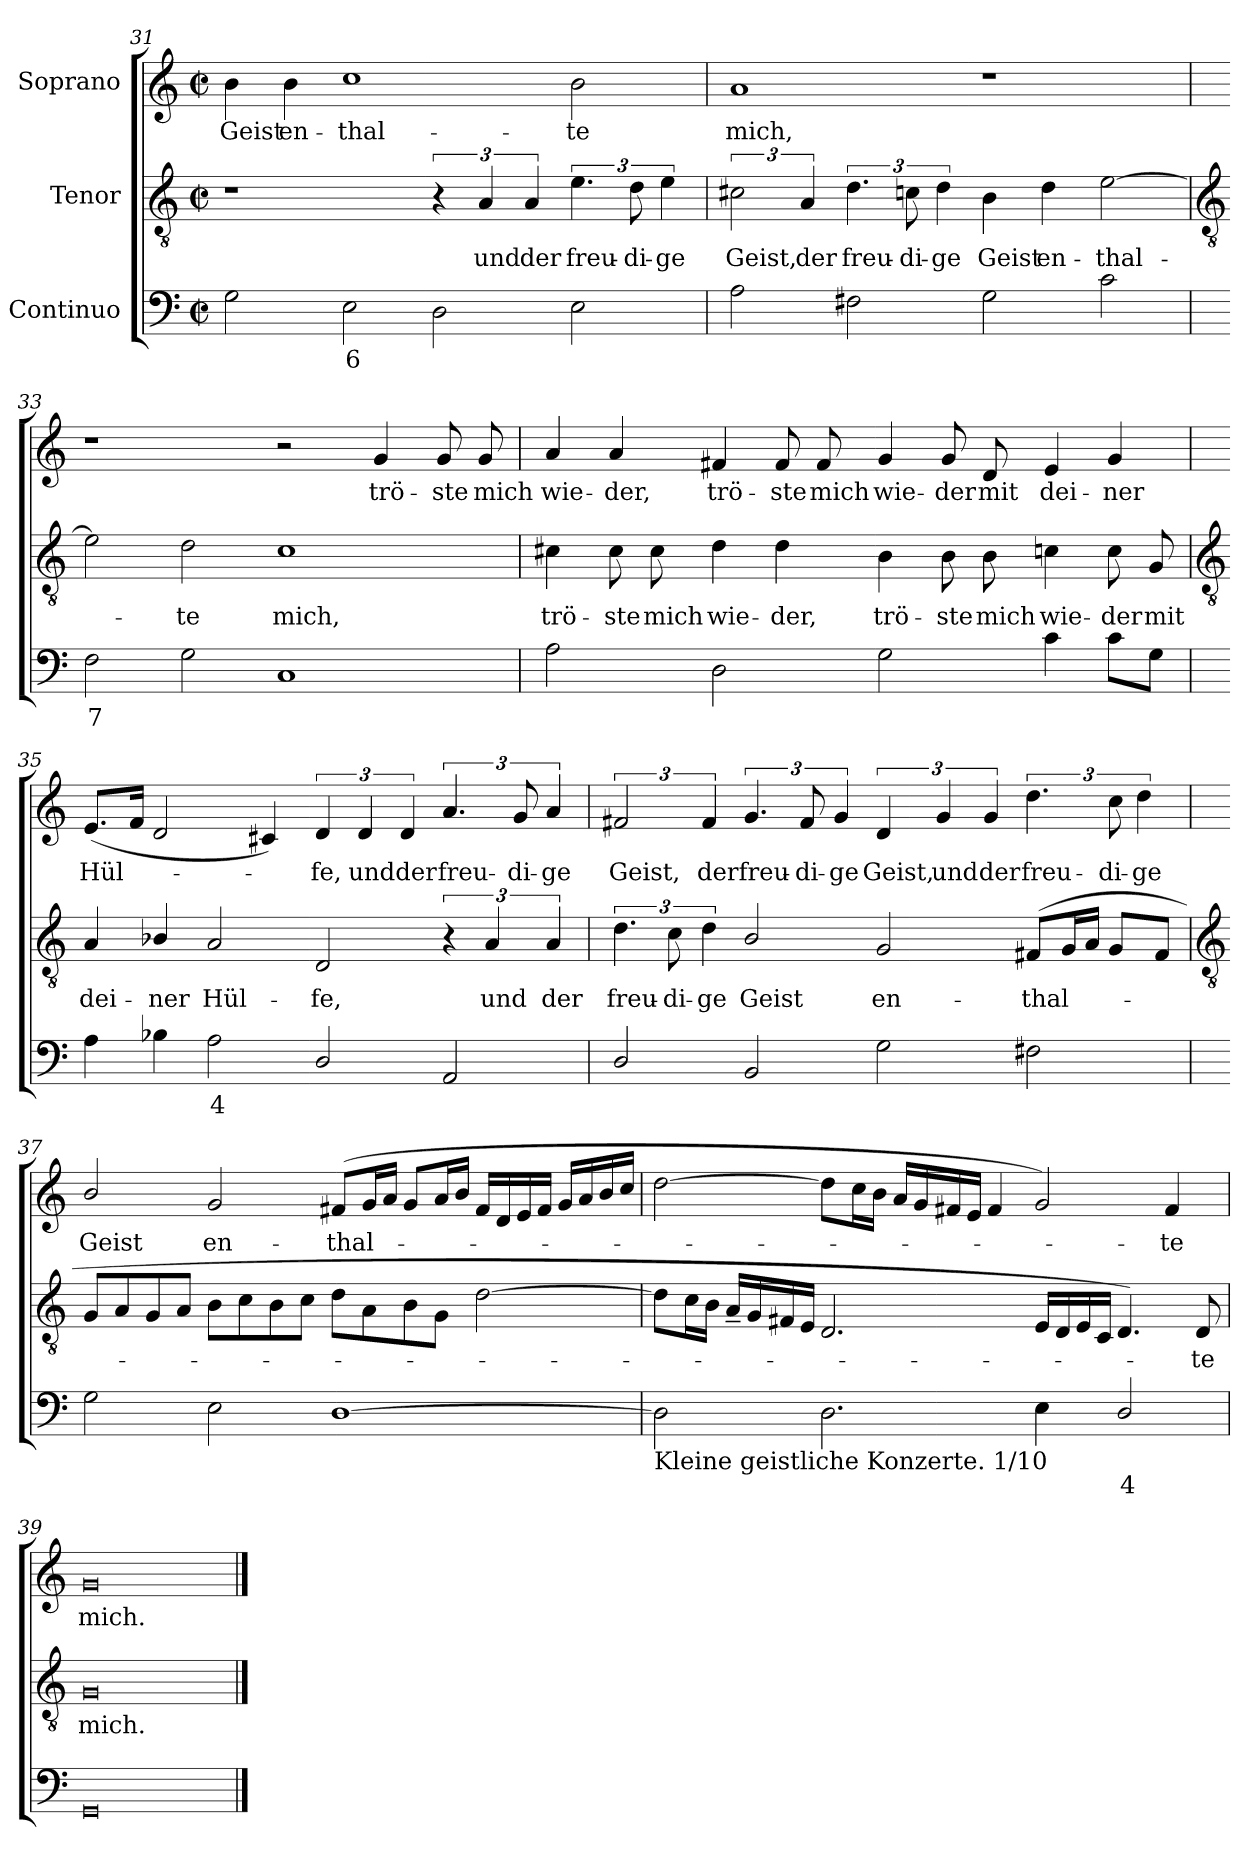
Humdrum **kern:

**kern	**text	**kern	**text	**kern	**text
*part3	*part3	*part2	*part2	*part1	*part1
*staff3	*staff3	*staff2	*staff2	*staff1	*staff1
*I"Continuo	*	*I"Tenor	*	*I"Soprano	*
!!LO:LB:g=z
*clefF4	*	*clefGv2	*	*clefG2	*
*k[]	*	*k[]	*	*k[]	*
*C:	*	*C:	*	*C:	*
*M4/2	*	*M4/2	*	*M4/2	*
*met(c|)	*	*met(c|)	*	*met(c|)	*
=31	=31	=31	=31	=31	=31
!	!	!	!	!	!LO:LY:b
2G	.	1r	.	4b	Geist
!	!	!	!	!	!LO:LY:b
.	.	.	.	4b	en-
!	!LO:LY:b	!	!	!	!LO:LY:b
2E	6	.	.	1cc	-thal-
2D	.	6r	.	.	.
!	!	!	!LO:LY:b	!	!
.	.	6A	und	.	.
!	!	!	!LO:LY:b	!	!
.	.	6A	der	.	.
!	!	!	!LO:LY:b	!	!LO:LY:b
2E	.	6.e	freu-	2b	-te
!	!	!	!LO:LY:b	!	!
.	.	12d	-di-	.	.
!	!	!	!LO:LY:b	!	!
.	.	6e	-ge	.	.
=32	=32	=32	=32	=32	=32
!	!	!	!LO:LY:b	!	!LO:LY:b
2A	.	3c#X	Geist,	1a	mich,
!	!	!	!LO:LY:b	!	!
.	.	6A	der	.	.
!	!	!	!LO:LY:b	!	!
2F#X	.	6.d	freu-	.	.
!	!	!	!LO:LY:b	!	!
.	.	12cn	-di-	.	.
!	!	!	!LO:LY:b	!	!
.	.	6d	-ge	.	.
!	!	!	!LO:LY:b	!	!
2G	.	4B	Geist	1r	.
!	!	!	!LO:LY:b	!	!
.	.	4d	en-	.	.
!	!	!	!LO:LY:b	!	!
2c	.	[2e	-thal-	.	.
!!LO:LB:g=z
=33	=33	=33	=33	=33	=33
*	*	*clefGv2	*	*	*
!	!LO:LY:b	!	!	!	!
2F	7	2e]	.	1r	.
!	!	!	!LO:LY:b	!	!
2G	.	2d	te	.	.
!	!	!	!LO:LY:b	!	!
1C	.	1c	mich,	2r	.
!	!	!	!	!	!LO:LY:b
.	.	.	.	4g	trö-
!	!	!	!	!	!LO:LY:b
.	.	.	.	8g	-ste
!	!	!	!	!	!LO:LY:b
.	.	.	.	8g	mich
=34	=34	=34	=34	=34	=34
!	!	!	!LO:LY:b	!	!LO:LY:b
2A	.	4c#X	trö-	4a	wie-
!	!	!	!LO:LY:b	!	!LO:LY:b
.	.	8c#	-ste	4a	-der,
!	!	!	!LO:LY:b	!	!
.	.	8c#	mich	.	.
!	!	!	!LO:LY:b	!	!LO:LY:b
2D	.	4d	wie-	4f#X	trö-
!	!	!	!LO:LY:b	!	!LO:LY:b
.	.	4d	-der,	8f#	-ste
!	!	!	!	!	!LO:LY:b
.	.	.	.	8f#	mich
!	!	!	!LO:LY:b	!	!LO:LY:b
2G	.	4B	trö-	4g	wie-
!	!	!	!LO:LY:b	!	!LO:LY:b
.	.	8B	-ste	8g	-der
!	!	!	!LO:LY:b	!	!LO:LY:b
.	.	8B	mich	8d	mit
!	!	!	!LO:LY:b	!	!LO:LY:b
4c	.	4cn	wie-	4e	dei-
!	!	!	!LO:LY:b	!	!LO:LY:b
8cL	.	8c	-der	4g	-ner
!	!	!	!LO:LY:b	!	!
8GJ	.	8G	mit	.	.
!!LO:LB:g=z
=35	=35	=35	=35	=35	=35
*	*	*clefGv2	*	*	*
!	!	!	!LO:LY:b	!	!LO:LY:b
4A	.	4A	dei-	(<8.eL	Hül-
.	.	.	.	16fJ	.
!	!	!	!LO:LY:b	!	!
4B-X	.	4B-X/	-ner	2d	.
!	!LO:LY:b	!	!LO:LY:b	!	!
2A	4	2A	Hül-	.	.
.	.	.	.	4c#X)	.
!	!	!	!LO:LY:b	!	!LO:LY:b
2D/	.	2D	-fe,	6d	fe,
!	!	!	!	!	!LO:LY:b
.	.	.	.	6d	und
!	!	!	!	!	!LO:LY:b
.	.	.	.	6d	der
!	!	!	!	!	!LO:LY:b
2AA	.	6r	.	6.a	freu-
!	!	!	!LO:LY:b	!	!
.	.	6A	und	.	.
!	!	!	!	!	!LO:LY:b
.	.	.	.	12g	-di-
!	!	!	!LO:LY:b	!	!LO:LY:b
.	.	6A	der	6a	-ge
=36	=36	=36	=36	=36	=36
!	!	!	!LO:LY:b	!	!LO:LY:b
2D/	.	6.d	freu-	3f#X	Geist,
!	!	!	!LO:LY:b	!	!
.	.	12c	-di-	.	.
!	!	!	!LO:LY:b	!	!LO:LY:b
.	.	6d	-ge	6f#	der
!	!	!	!LO:LY:b	!	!LO:LY:b
2BB	.	2B/	Geist	6.g	freu-
!	!	!	!	!	!LO:LY:b
.	.	.	.	12f#	-di-
!	!	!	!	!	!LO:LY:b
.	.	.	.	6g	-ge
!	!	!	!LO:LY:b	!	!LO:LY:b
2G	.	2G	en-	6d	Geist,
!	!	!	!	!	!LO:LY:b
.	.	.	.	6g	und
!	!	!	!	!	!LO:LY:b
.	.	.	.	6g	der
!	!	!	!LO:LY:b	!	!LO:LY:b
2F#X	.	(<8F#XL	-thal-	6.dd	freu-
.	.	16GL	.	.	.
.	.	16AJJ	.	.	.
!	!	!	!	!	!LO:LY:b
.	.	8GL	.	12cc	-di-
!	!	!	!	!	!LO:LY:b
.	.	.	.	6dd	-ge
.	.	8F#J	.	.	.
!!LO:LB:g=z
=37	=37	=37	=37	=37	=37
*	*	*clefGv2	*	*	*
!	!	!	!	!	!LO:LY:b
2G	.	8GL	.	2b/	Geist
.	.	8A	.	.	.
.	.	8G	.	.	.
.	.	8AJ	.	.	.
!	!	!	!	!	!LO:LY:b
2E	.	8BL	.	2g	en-
.	.	8c	.	.	.
.	.	8B	.	.	.
.	.	8cJ	.	.	.
!	!	!	!	!	!LO:LY:b
[1D	.	8dL	.	(<8f#XL	-thal-
.	.	8A	.	16gL	.
.	.	.	.	16aJJ	.
.	.	8B	.	8gL	.
.	.	8GJ	.	16aL	.
.	.	.	.	16bJJ	.
.	.	[2d	.	16f#LL	.
.	.	.	.	16d	.
.	.	.	.	16e	.
.	.	.	.	16f#JJ	.
.	.	.	.	16gLL	.
.	.	.	.	16a	.
.	.	.	.	16b	.
.	.	.	.	16ccJJ	.
=38	=38	=38	=38	=38	=38
!LO:TX:b:t=Kleine geistliche Konzerte. 1/10	!	!	!	!	!
2D]	.	8dL]	.	[2dd	.
.	.	16cL	.	.	.
.	.	16BJJ	.	.	.
.	.	16A~LL	.	.	.
.	.	16G	.	.	.
.	.	16F#X	.	.	.
.	.	16EJJ	.	.	.
2.D	.	2.D	.	8ddL]	.
.	.	.	.	16ccL	.
.	.	.	.	16bJJ	.
.	.	.	.	16aLL	.
.	.	.	.	16g	.
.	.	.	.	16f#X	.
.	.	.	.	16eJJ	.
.	.	.	.	4f#	.
4E	.	16ELL	.	2g)	.
.	.	16D	.	.	.
.	.	16E	.	.	.
.	.	16CJJ	.	.	.
!	!LO:LY:b	!	!	!	!
2D/	4	4.D)	.	.	.
!	!	!	!	!	!LO:LY:b
.	.	.	.	4f#	te
!	!	!	!LO:LY:b	!	!
.	.	8D	te	.	.
=39	=39	=39	=39	=39	=39
!	!	!	!LO:LY:b	!	!LO:LY:b
0GG	.	0G	mich.	0g	mich.
==	==	==	==	==	==
*-	*-	*-	*-	*-	*-
